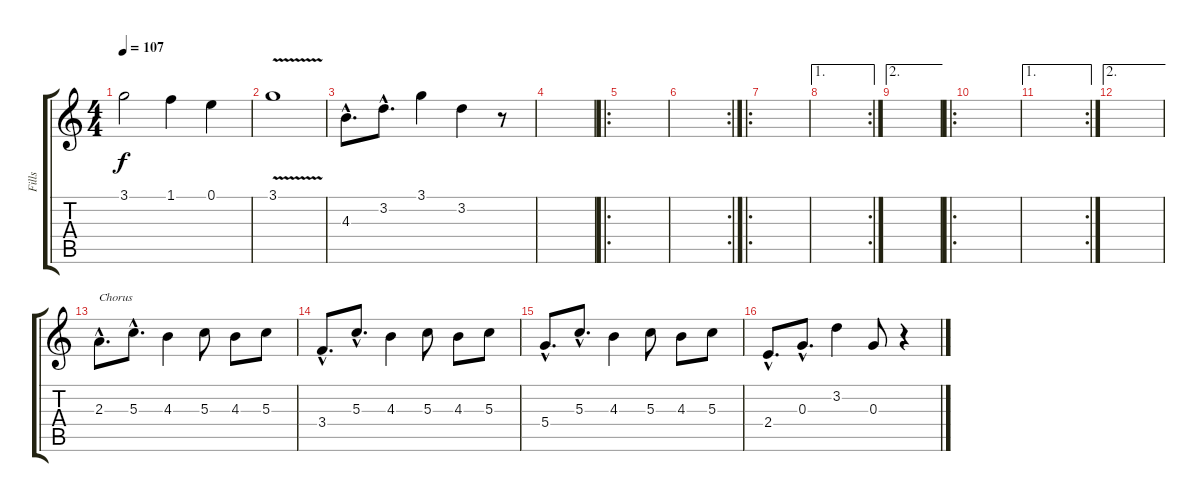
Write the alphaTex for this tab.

\track ("Fills" "Fills") {instrument distortionguitar}
\staff {score tabs}
\tuning (E4 B3 G3 D3 A2 E2) {hide}
\ts (4 4)
\tempo 107
\clef g2
\ks c
3.1.2{dy f} 1.1.4 0.1.4 |
3.1{v}.1 |
4.3{hac}.8{d} 3.2{hac}.8{d} 3.1.4 3.2.4 r.8 |
|
\ro
|
\rc 2
|
\ro
|
\ae 1
\rc 2
|
\ae 2
|
\ro
|
\ae 1
\rc 2
|
\ae 2
|
2.3{hac}.8{d txt "Chorus"} 5.3{hac}.8{d} 4.3.4 5.3.8 4.3.8 5.3.8 |
3.4{hac}.8{d} 5.3{hac}.8{d} 4.3.4 5.3.8 4.3.8 5.3.8 |
5.4{hac}.8{d} 5.3{hac}.8{d} 4.3.4 5.3.8 4.3.8 5.3.8 |
2.4{hac}.8{d} 0.3{hac}.8{d} 3.2.4 0.3.8 r.4
